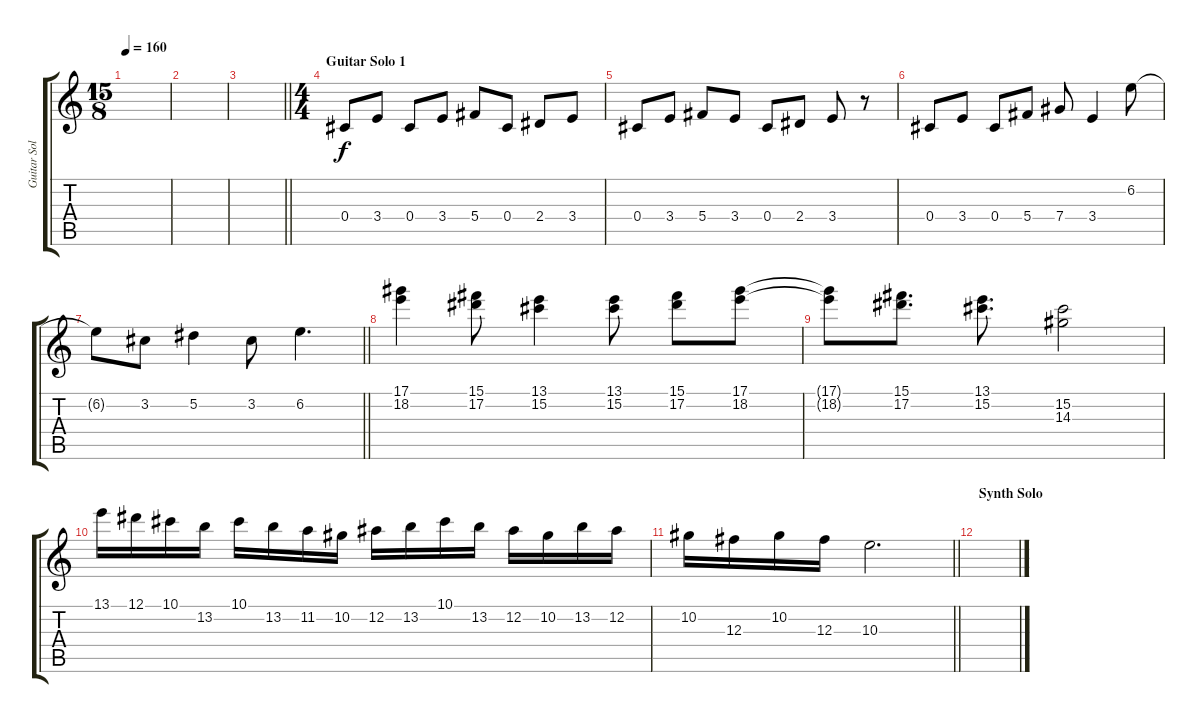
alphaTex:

\track ("Guitar Solo" "Guitar Sol") {instrument distortionguitar}
\staff {score tabs}
\tuning (Eb4 Bb3 Gb3 Db3 Ab2 Db2) {hide}
\ts (15 8)
\tempo 160
\clef g2
\ks c
|
|
\barLineRight lightlight
|
\ts (4 4)
\section ("" "Guitar Solo 1")
0.4.8 3.4.8 0.4.8 3.4.8 5.4.8 0.4.8 2.4.8 3.4.8 |
0.4.8 3.4.8 5.4.8 3.4.8 0.4.8 2.4.8 3.4.8 r.8 |
0.4.8 3.4.8 0.4.8 5.4.8 7.4.8 3.4.4 6.2.8 |
\barLineRight lightlight
6.2{t}.8 3.2.8 5.2.4 3.2.8 6.2.4{d} |
(17.1 18.2).4 (15.1 17.2).8 (13.1 15.2).4 (13.1 15.2).8 (15.1 17.2).8 (17.1 18.2).8 |
(17.1{t} 18.2{t}).8 (15.1 17.2).8{d} (13.1 15.2).8{d} (15.2 14.3).2 |
13.1.16 12.1.16 10.1.16 13.2.16 10.1.16 13.2.16 11.2.16 10.2.16 12.2.16 13.2.16 10.1.16 13.2.16 12.2.16 10.2.16 13.2.16 12.2.16 |
\barLineRight lightlight
10.2.16 12.3.16 10.2.16 12.3.16 10.3.2{d} |
\section ("" "Synth Solo")
